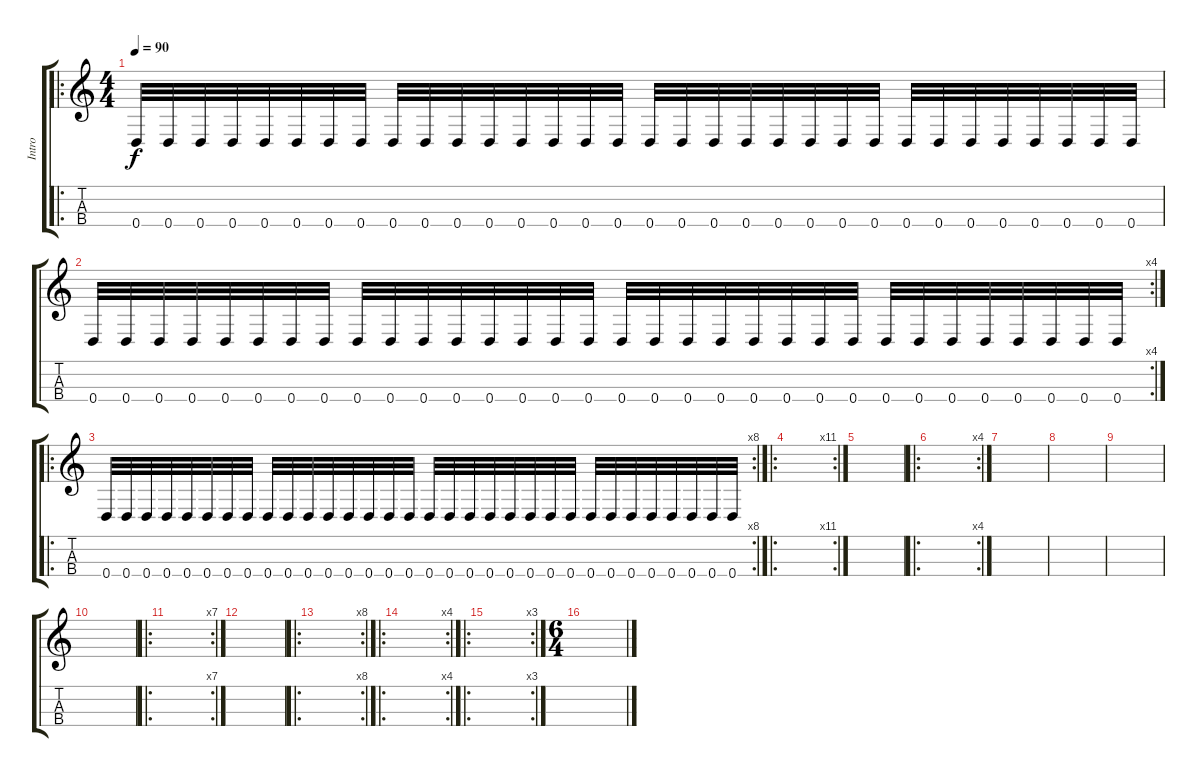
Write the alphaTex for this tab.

\track ("Intro" "Intro") {instrument helicopter}
\staff {score tabs}
\tuning (E4 B3 G3 D3) {hide}
\ro
\ts (4 4)
\tempo 90
\clef g2
\ks c
0.4.32{dy f instrument helicopter} 0.4.32 0.4.32 0.4.32 0.4.32 0.4.32 0.4.32 0.4.32 0.4.32 0.4.32 0.4.32 0.4.32 0.4.32 0.4.32 0.4.32 0.4.32 0.4.32 0.4.32 0.4.32 0.4.32 0.4.32 0.4.32 0.4.32 0.4.32 0.4.32 0.4.32 0.4.32 0.4.32 0.4.32 0.4.32 0.4.32 0.4.32 |
\rc 4
0.4.32 0.4.32 0.4.32 0.4.32 0.4.32 0.4.32 0.4.32 0.4.32 0.4.32 0.4.32 0.4.32 0.4.32 0.4.32 0.4.32 0.4.32 0.4.32 0.4.32 0.4.32 0.4.32 0.4.32 0.4.32 0.4.32 0.4.32 0.4.32 0.4.32 0.4.32 0.4.32 0.4.32 0.4.32 0.4.32 0.4.32 0.4.32 |
\ro
\rc 8
0.4.32 0.4.32 0.4.32 0.4.32 0.4.32 0.4.32 0.4.32 0.4.32 0.4.32 0.4.32 0.4.32 0.4.32 0.4.32 0.4.32 0.4.32 0.4.32 0.4.32 0.4.32 0.4.32 0.4.32 0.4.32 0.4.32 0.4.32 0.4.32 0.4.32 0.4.32 0.4.32 0.4.32 0.4.32 0.4.32 0.4.32 0.4.32 |
\ro
\rc 11
|
|
\ro
\rc 4
|
|
|
|
|
\ro
\rc 7
|
|
\ro
\rc 8
|
\ro
\rc 4
|
\ro
\rc 3
|
\ts (6 4)
